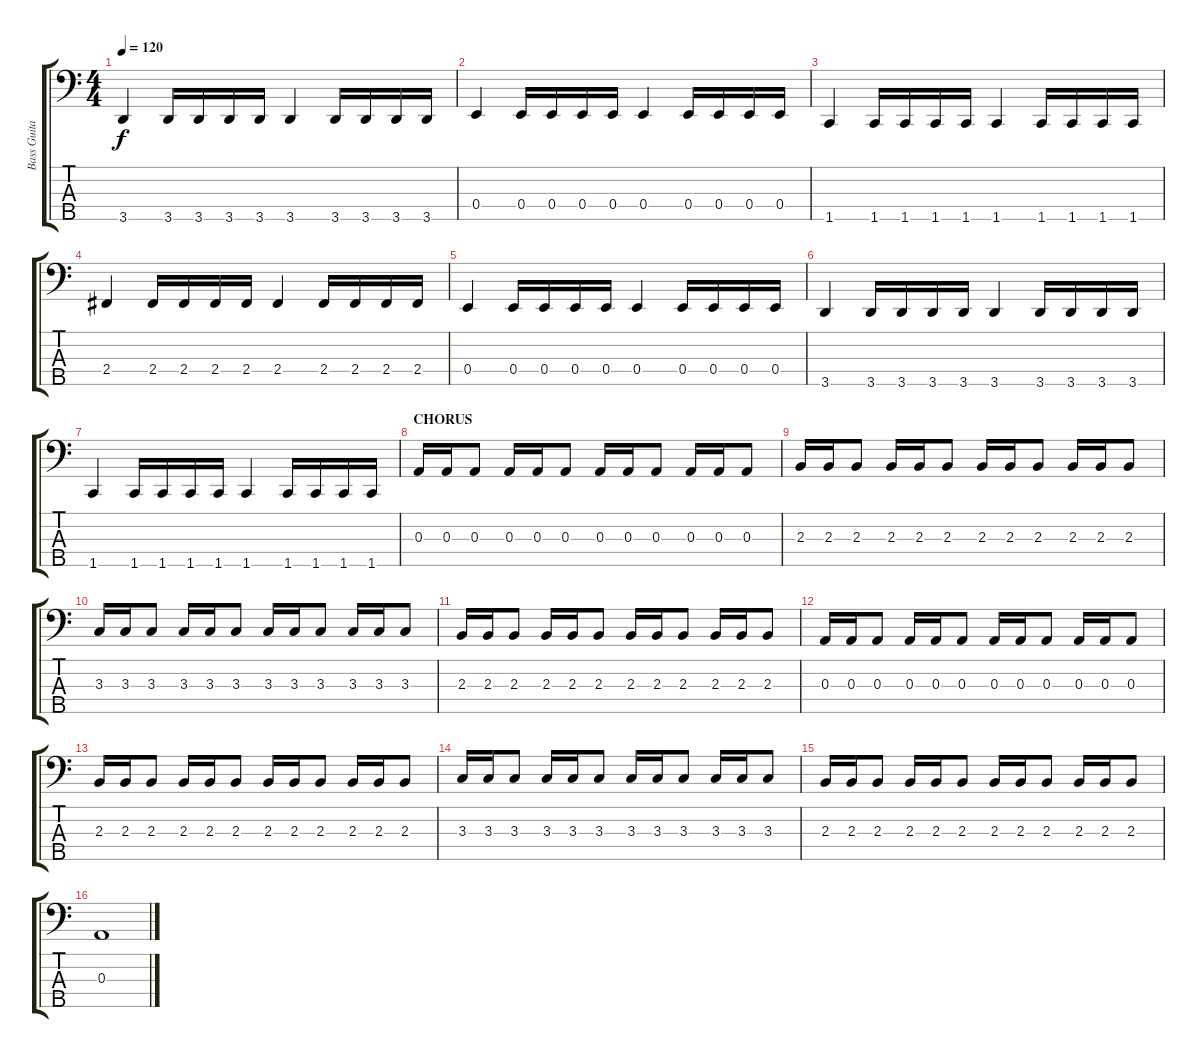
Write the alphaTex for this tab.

\track ("Bass Guitar" "Bass Guita") {instrument electricbasspick}
\staff {score tabs}
\tuning (G2 D2 A1 E1 B0) {hide}
\ts (4 4)
\tempo 120
\clef f4
\ks c
3.5.4{dy f} 3.5.16 3.5.16 3.5.16 3.5.16 3.5.4 3.5.16 3.5.16 3.5.16 3.5.16 |
0.4.4 0.4.16 0.4.16 0.4.16 0.4.16 0.4.4 0.4.16 0.4.16 0.4.16 0.4.16 |
1.5.4 1.5.16 1.5.16 1.5.16 1.5.16 1.5.4 1.5.16 1.5.16 1.5.16 1.5.16 |
2.4.4 2.4.16 2.4.16 2.4.16 2.4.16 2.4.4 2.4.16 2.4.16 2.4.16 2.4.16 |
0.4.4 0.4.16 0.4.16 0.4.16 0.4.16 0.4.4 0.4.16 0.4.16 0.4.16 0.4.16 |
3.5.4 3.5.16 3.5.16 3.5.16 3.5.16 3.5.4 3.5.16 3.5.16 3.5.16 3.5.16 |
1.5.4 1.5.16 1.5.16 1.5.16 1.5.16 1.5.4 1.5.16 1.5.16 1.5.16 1.5.16 |
\section ("" "CHORUS")
0.3.16 0.3.16 0.3.8 0.3.16 0.3.16 0.3.8 0.3.16 0.3.16 0.3.8 0.3.16 0.3.16 0.3.8 |
2.3.16 2.3.16 2.3.8 2.3.16 2.3.16 2.3.8 2.3.16 2.3.16 2.3.8 2.3.16 2.3.16 2.3.8 |
3.3.16 3.3.16 3.3.8 3.3.16 3.3.16 3.3.8 3.3.16 3.3.16 3.3.8 3.3.16 3.3.16 3.3.8 |
2.3.16 2.3.16 2.3.8 2.3.16 2.3.16 2.3.8 2.3.16 2.3.16 2.3.8 2.3.16 2.3.16 2.3.8 |
0.3.16 0.3.16 0.3.8 0.3.16 0.3.16 0.3.8 0.3.16 0.3.16 0.3.8 0.3.16 0.3.16 0.3.8 |
2.3.16 2.3.16 2.3.8 2.3.16 2.3.16 2.3.8 2.3.16 2.3.16 2.3.8 2.3.16 2.3.16 2.3.8 |
3.3.16 3.3.16 3.3.8 3.3.16 3.3.16 3.3.8 3.3.16 3.3.16 3.3.8 3.3.16 3.3.16 3.3.8 |
2.3.16 2.3.16 2.3.8 2.3.16 2.3.16 2.3.8 2.3.16 2.3.16 2.3.8 2.3.16 2.3.16 2.3.8 |
0.3.1
